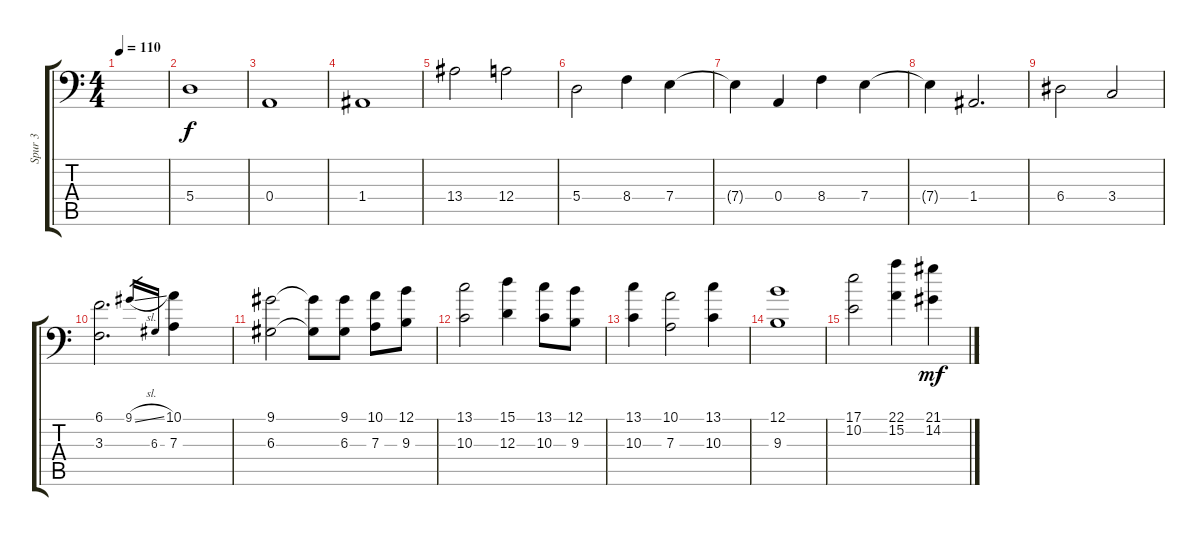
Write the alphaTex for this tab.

\track ("Spur 3" "Spur 3") {instrument stringensemble1}
\staff {score tabs}
\tuning (B3 Gb3 D3 A2 E2 A1) {hide}
\ts (4 4)
\tempo 110
\clef f4
\ks c
|
5.4.1 |
0.4.1 |
1.4.1 |
13.4.2 12.4.2 |
5.4.2 8.4.4 7.4.4 |
7.4{t}.4 0.4.4 8.4.4 7.4.4 |
7.4{t}.4 1.4.2{d} |
6.4.2 3.4.2 |
(6.1 3.3).2{d} 9.1{sl}.16{gr} 6.3.16{gr} (10.1 7.3).4 |
(9.1 6.3).2 (9.1{t} 6.3{t}).8 (9.1 6.3).8 (10.1 7.3).8 (12.1 9.3).8 |
(13.1 10.3).2 (15.1 12.3).4 (13.1 10.3).8 (12.1 9.3).8 |
(13.1 10.3).4 (10.1 7.3).2 (13.1 10.3).4 |
(12.1 9.3).1 |
(17.1 10.2).2 (22.1 15.2).4 (21.1 14.2).4{dy mf}
